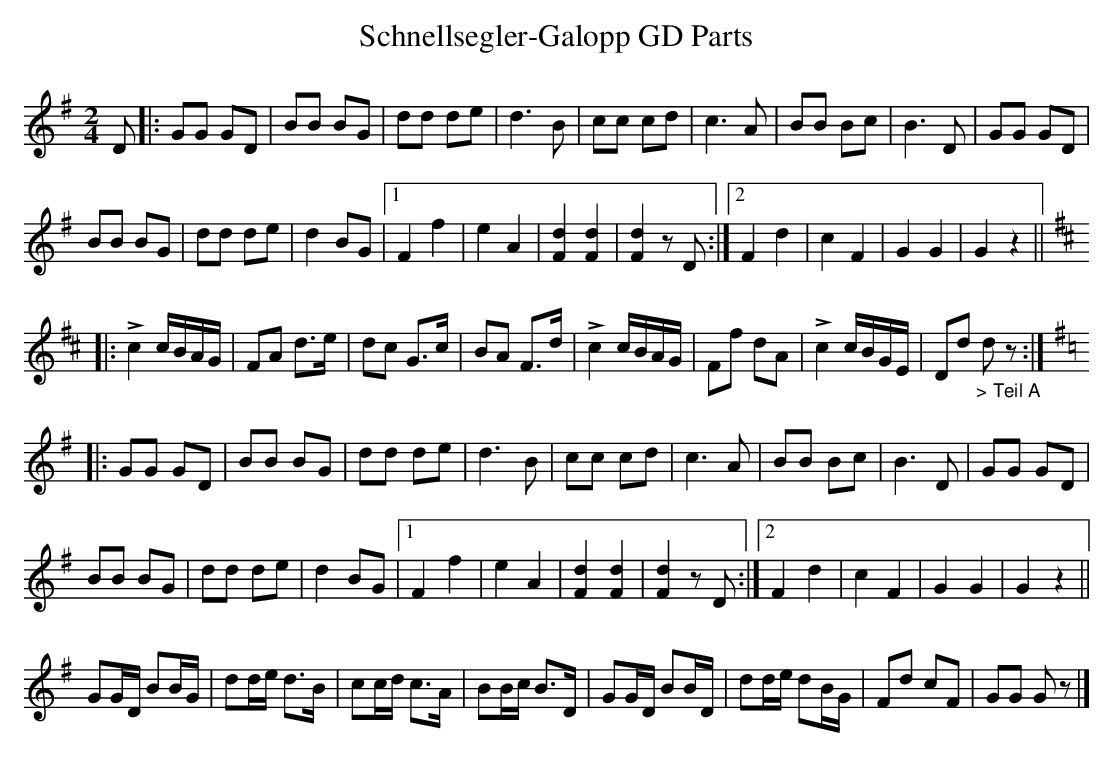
X:1
T:Schnellsegler-Galopp GD Parts
M:2/4
L:1/8
K:G %%MIDI gchordon
D |: GG GD | BB BG | dd de | d3B | cc cd | c3A | BB Bc | B3D | GG GD |
BB BG | dd de | d2 BG |1 F2f2 | e2A2 | [F2d2] [F2d2] | [F2d2] zD :|2 F2d2 | c2F2 | G2G2 | G2z2 || [K:D]
|: +>+c2 c/B/A/G/ | FA d>e | dc G>c | BA F>d | +>+c2 c/B/A/G/ | Ff dA | +>+c2 c/B/G/E/ | Dd"_> Teil A" dz :| [K:G]
|: GG GD | BB BG | dd de | d3B | cc cd | c3A | BB Bc | B3D | GG GD |
BB BG | dd de | d2 BG |1 F2f2 | e2A2 | [F2d2] [F2d2] | [F2d2] zD :|2 F2d2 | c2F2 | G2G2 | G2z2 ||
GG/D/ BB/G/ | dd/e/ d>B | cc/d/ c>A | BB/c/ B>D | GG/D/ BB/D/ | dd/e/ dB/G/ | Fd cF | GG Gz |]
